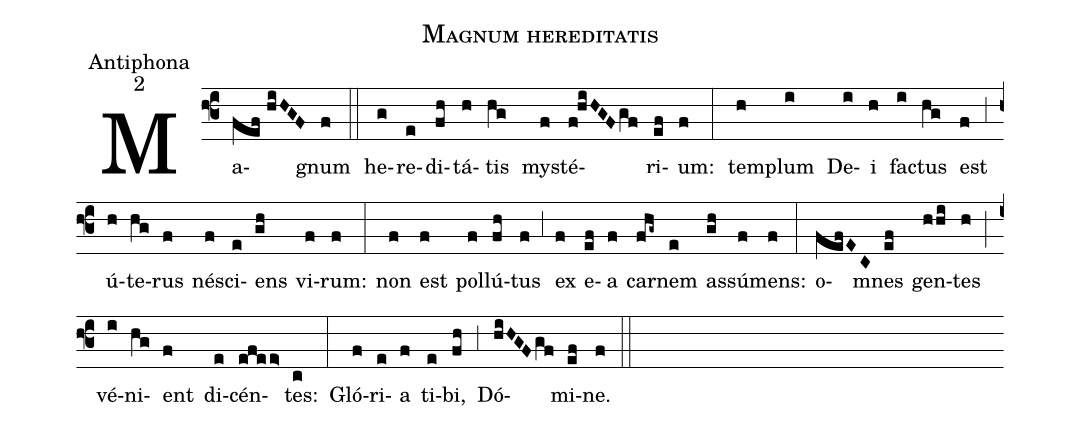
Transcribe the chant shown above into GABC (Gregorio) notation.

name:Magnum hereditatis;
office-part:Antiphona;
mode:2;
%%
(f3) Ma(fef//hiHGF)gnum(f) (::) he(g)re(e)di(fh)tá(h)tis(hg) my(f)sté(f!hiHGF/gf)ri(ef)um:(f) (:) tem(h)plum(i) De(i)i(h) fa(i)ctus(hg) est(f) (;3) ú(h)te(hg)rus(f) né(f)sci(e)ens(gh) vi(f)rum:(f) (:) non(f) est(f) pol(f)lú(fh)tus(f) (;3) ex(f) e(ef)a(f) car(fhg~)nem(e) as(gh)sú(f)mens:(f) (:) o(fefEC)mnes(ef) gen(hhi)tes(h) (;) vé(i)ni(hg)ent(f) di(e)cén(efee>)tes:(c) (:) Gló(f)ri(e)a(f) ti(e)bi,(fh) (;3) Dó(hiHGF/gf)mi(ef)ne.(f) (::)
